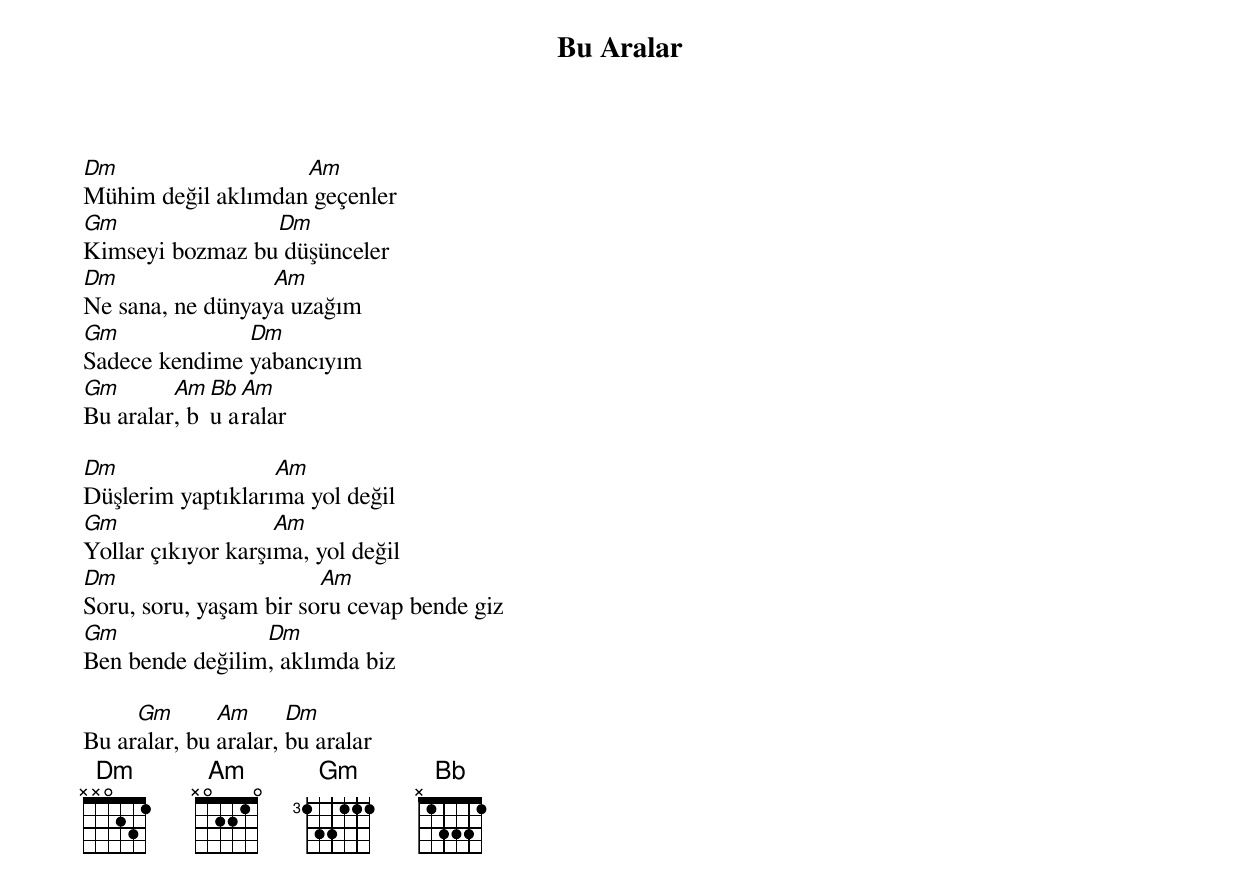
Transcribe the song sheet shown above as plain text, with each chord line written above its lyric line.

{title: Bu Aralar}
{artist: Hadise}

Dm                  Am
Mühim değil aklımdan geçenler
Gm               Dm
Kimseyi bozmaz bu düşünceler
Dm                Am
Ne sana, ne dünyaya uzağım
Gm             Dm
Sadece kendime yabancıyım
Gm       Am Bb Am
Bu aralar, bu aralar

Dm                 Am
Düşlerim yaptıklarıma yol değil
Gm                  Am
Yollar çıkıyor karşıma, yol değil
Dm                      Am
Soru, soru, yaşam bir soru cevap bende giz
Gm               Dm
Ben bende değilim, aklımda biz

     Gm       Am      Dm
Bu aralar, bu aralar, bu aralar
